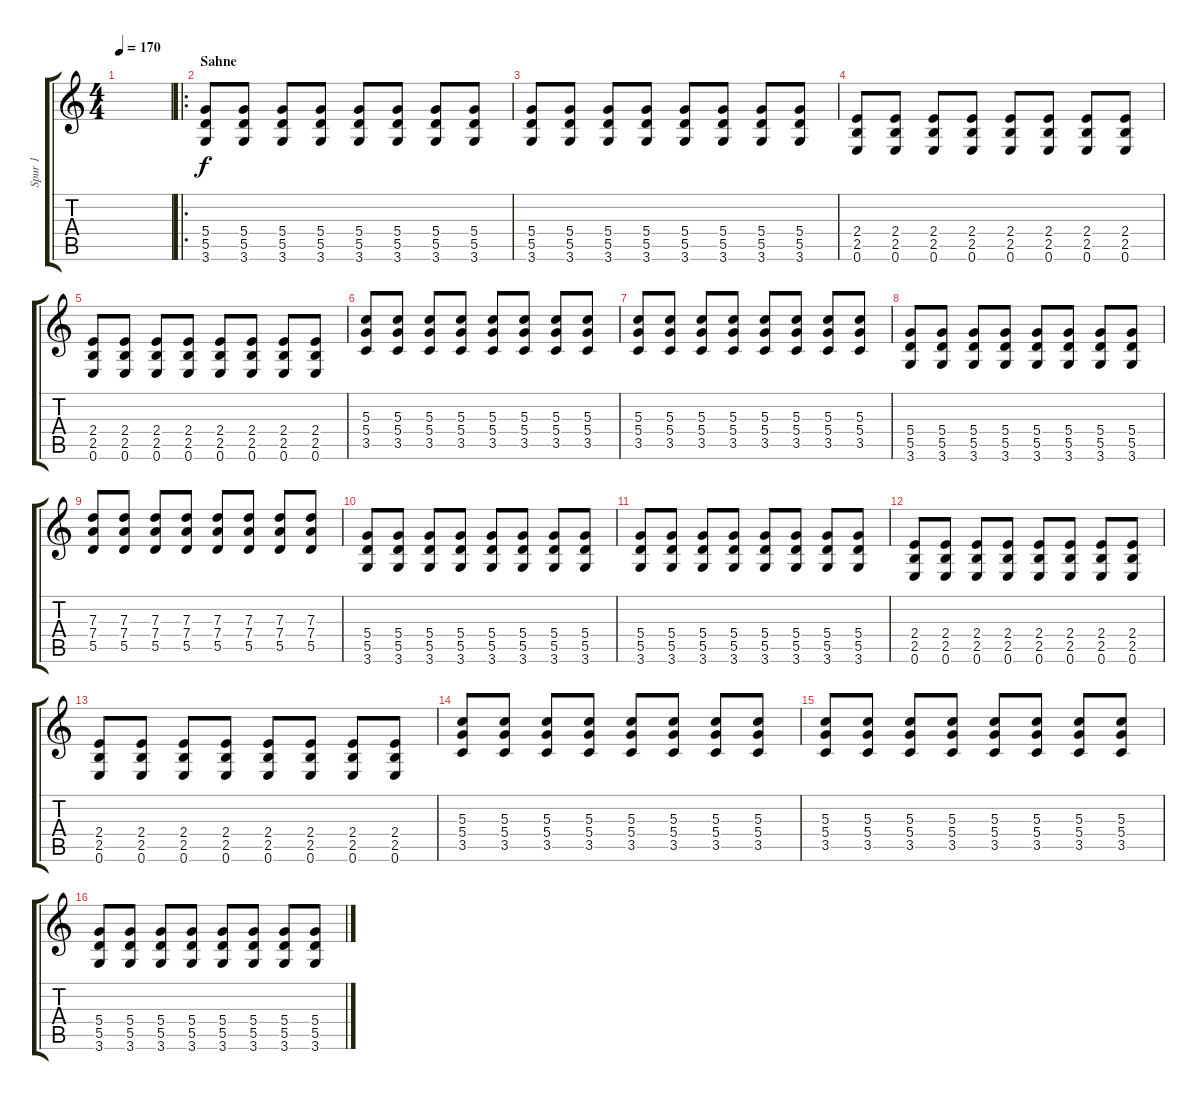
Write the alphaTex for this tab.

\track ("Spur 1" "Spur 1") {instrument distortionguitar}
\staff {score tabs}
\tuning (E4 B3 G3 D3 A2 E2) {hide}
\ts (4 4)
\tempo 170
\clef g2
\ks c
|
\ro
\section ("" "Sahne")
(5.4 5.5 3.6).8 (5.4 5.5 3.6).8 (5.4 5.5 3.6).8 (5.4 5.5 3.6).8 (5.4 5.5 3.6).8 (5.4 5.5 3.6).8 (5.4 5.5 3.6).8 (5.4 5.5 3.6).8 |
(5.4 5.5 3.6).8 (5.4 5.5 3.6).8 (5.4 5.5 3.6).8 (5.4 5.5 3.6).8 (5.4 5.5 3.6).8 (5.4 5.5 3.6).8 (5.4 5.5 3.6).8 (5.4 5.5 3.6).8 |
(2.4 2.5 0.6).8 (2.4 2.5 0.6).8 (2.4 2.5 0.6).8 (2.4 2.5 0.6).8 (2.4 2.5 0.6).8 (2.4 2.5 0.6).8 (2.4 2.5 0.6).8 (2.4 2.5 0.6).8 |
(2.4 2.5 0.6).8 (2.4 2.5 0.6).8 (2.4 2.5 0.6).8 (2.4 2.5 0.6).8 (2.4 2.5 0.6).8 (2.4 2.5 0.6).8 (2.4 2.5 0.6).8 (2.4 2.5 0.6).8 |
(5.3 5.4 3.5).8 (5.3 5.4 3.5).8 (5.3 5.4 3.5).8 (5.3 5.4 3.5).8 (5.3 5.4 3.5).8 (5.3 5.4 3.5).8 (5.3 5.4 3.5).8 (5.3 5.4 3.5).8 |
(5.3 5.4 3.5).8 (5.3 5.4 3.5).8 (5.3 5.4 3.5).8 (5.3 5.4 3.5).8 (5.3 5.4 3.5).8 (5.3 5.4 3.5).8 (5.3 5.4 3.5).8 (5.3 5.4 3.5).8 |
(5.4 5.5 3.6).8 (5.4 5.5 3.6).8 (5.4 5.5 3.6).8 (5.4 5.5 3.6).8 (5.4 5.5 3.6).8 (5.4 5.5 3.6).8 (5.4 5.5 3.6).8 (5.4 5.5 3.6).8 |
(7.3 7.4 5.5).8 (7.3 7.4 5.5).8 (7.3 7.4 5.5).8 (7.3 7.4 5.5).8 (7.3 7.4 5.5).8 (7.3 7.4 5.5).8 (7.3 7.4 5.5).8 (7.3 7.4 5.5).8 |
(5.4 5.5 3.6).8 (5.4 5.5 3.6).8 (5.4 5.5 3.6).8 (5.4 5.5 3.6).8 (5.4 5.5 3.6).8 (5.4 5.5 3.6).8 (5.4 5.5 3.6).8 (5.4 5.5 3.6).8 |
(5.4 5.5 3.6).8 (5.4 5.5 3.6).8 (5.4 5.5 3.6).8 (5.4 5.5 3.6).8 (5.4 5.5 3.6).8 (5.4 5.5 3.6).8 (5.4 5.5 3.6).8 (5.4 5.5 3.6).8 |
(2.4 2.5 0.6).8 (2.4 2.5 0.6).8 (2.4 2.5 0.6).8 (2.4 2.5 0.6).8 (2.4 2.5 0.6).8 (2.4 2.5 0.6).8 (2.4 2.5 0.6).8 (2.4 2.5 0.6).8 |
(2.4 2.5 0.6).8 (2.4 2.5 0.6).8 (2.4 2.5 0.6).8 (2.4 2.5 0.6).8 (2.4 2.5 0.6).8 (2.4 2.5 0.6).8 (2.4 2.5 0.6).8 (2.4 2.5 0.6).8 |
(5.3 5.4 3.5).8 (5.3 5.4 3.5).8 (5.3 5.4 3.5).8 (5.3 5.4 3.5).8 (5.3 5.4 3.5).8 (5.3 5.4 3.5).8 (5.3 5.4 3.5).8 (5.3 5.4 3.5).8 |
(5.3 5.4 3.5).8 (5.3 5.4 3.5).8 (5.3 5.4 3.5).8 (5.3 5.4 3.5).8 (5.3 5.4 3.5).8 (5.3 5.4 3.5).8 (5.3 5.4 3.5).8 (5.3 5.4 3.5).8 |
(5.4 5.5 3.6).8 (5.4 5.5 3.6).8 (5.4 5.5 3.6).8 (5.4 5.5 3.6).8 (5.4 5.5 3.6).8 (5.4 5.5 3.6).8 (5.4 5.5 3.6).8 (5.4 5.5 3.6).8
